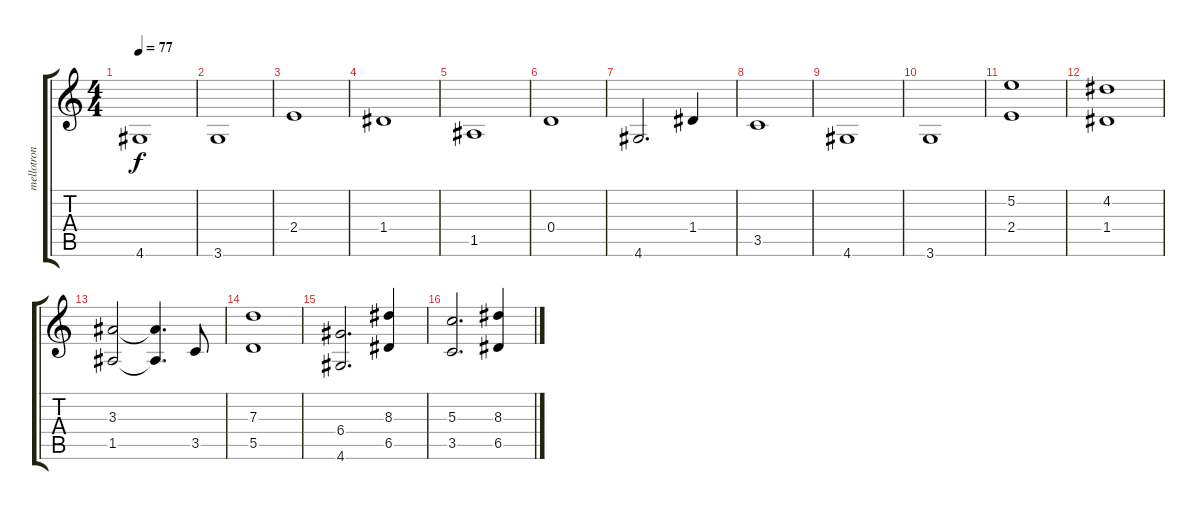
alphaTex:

\track ("mellotron" "mellotron") {instrument acousticguitarsteel}
\staff {score tabs}
\tuning (E4 B3 G3 D3 A2 E2) {hide}
\ts (4 4)
\tempo 77
\clef g2
\ks c
4.6.1{dy f} |
3.6.1 |
2.4.1 |
1.4.1 |
1.5.1 |
0.4.1 |
4.6.2{d} 1.4.4 |
3.5.1 |
4.6.1 |
3.6.1 |
(5.2 2.4).1{volume 16 instrument synthstrings1} |
(4.2 1.4).1 |
(3.3 1.5).2 (3.3{t} 1.5{t}).4{d} 3.5.8 |
(7.3 5.5).1 |
(6.4 4.6).2{d} (8.3 6.5).4 |
(5.3 3.5).2{d} (8.3 6.5).4
